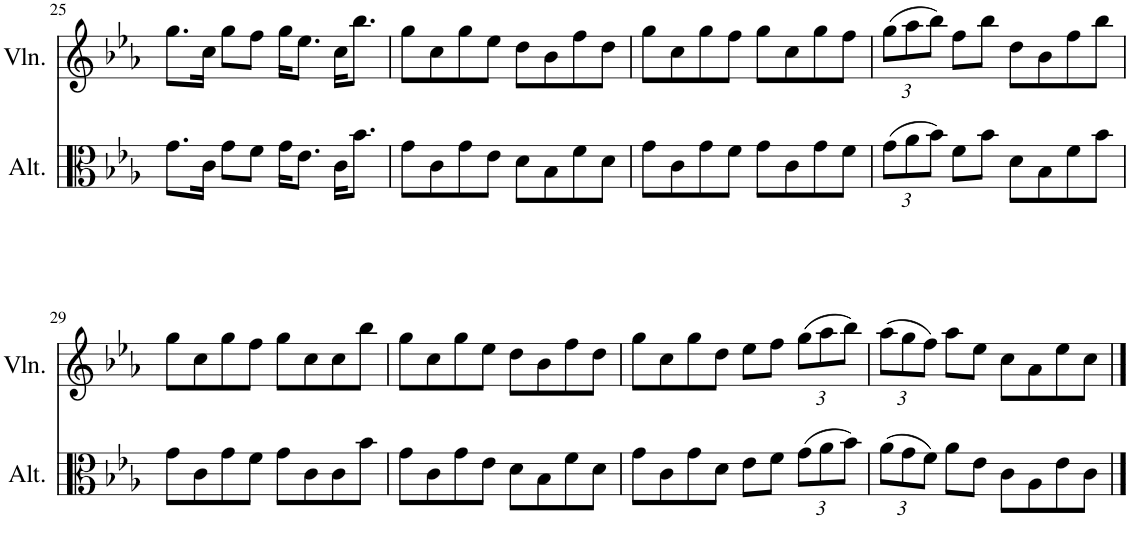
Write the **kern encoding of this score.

**kern	**kern
*part2	*part1
*staff2	*staff1
*I"Alto	*I"Violon
*I'Alt.	*I'Vln.
!!LO:PB:g=z
*clefC3	*clefG2
*k[b-e-a-]	*k[b-e-a-]
*M4/4	*M4/4
*met(c)	*met(c)
=25	=25
8.g\L	8.gg\L
16c\Jk	16cc\Jk
8g\L	8gg\L
8f\J	8ff\J
16g\KL	16gg\KL
8.e-\J	8.ee-\J
16c\KL	16cc\KL
8.b-\J	8.bb-\J
=26	=26
8g\L	8gg\L
8c\	8cc\
8g\	8gg\
8e-\J	8ee-\J
8d\L	8dd\L
8B-\	8b-\
8f\	8ff\
8d\J	8dd\J
=27	=27
8g\L	8gg\L
8c\	8cc\
8g\	8gg\
8f\J	8ff\J
8g\L	8gg\L
8c\	8cc\
8g\	8gg\
8f\J	8ff\J
=28	=28
*Xbrackettup	*Xbrackettup
(12g\L	(12gg\L
12a-\	12aa-\
12b-\J)	12bb-\J)
8f\L	8ff\L
8b-\J	8bb-\J
8d\L	8dd\L
8B-\	8b-\
8f\	8ff\
8b-\J	8bb-\J
!!LO:LB:g=z
=29	=29
8g\L	8gg\L
8c\	8cc\
8g\	8gg\
8f\J	8ff\J
8g\L	8gg\L
8c\	8cc\
8c\	8cc\
8b-\J	8bb-\J
=30	=30
8g\L	8gg\L
8c\	8cc\
8g\	8gg\
8e-\J	8ee-\J
8d\L	8dd\L
8B-\	8b-\
8f\	8ff\
8d\J	8dd\J
=31	=31
8g\L	8gg\L
8c\	8cc\
8g\	8gg\
8d\J	8dd\J
8e-\L	8ee-\L
8f\J	8ff\J
(12g\L	(12gg\L
12a-\	12aa-\
12b-\J)	12bb-\J)
=32	=32
(12a-\L	(12aa-\L
12g\	12gg\
12f\J)	12ff\J)
8a-\L	8aa-\L
8e-\J	8ee-\J
8c\L	8cc\L
8A-\	8a-\
8e-\	8ee-\
8c\J	8cc\J
==	==
*-	*-
